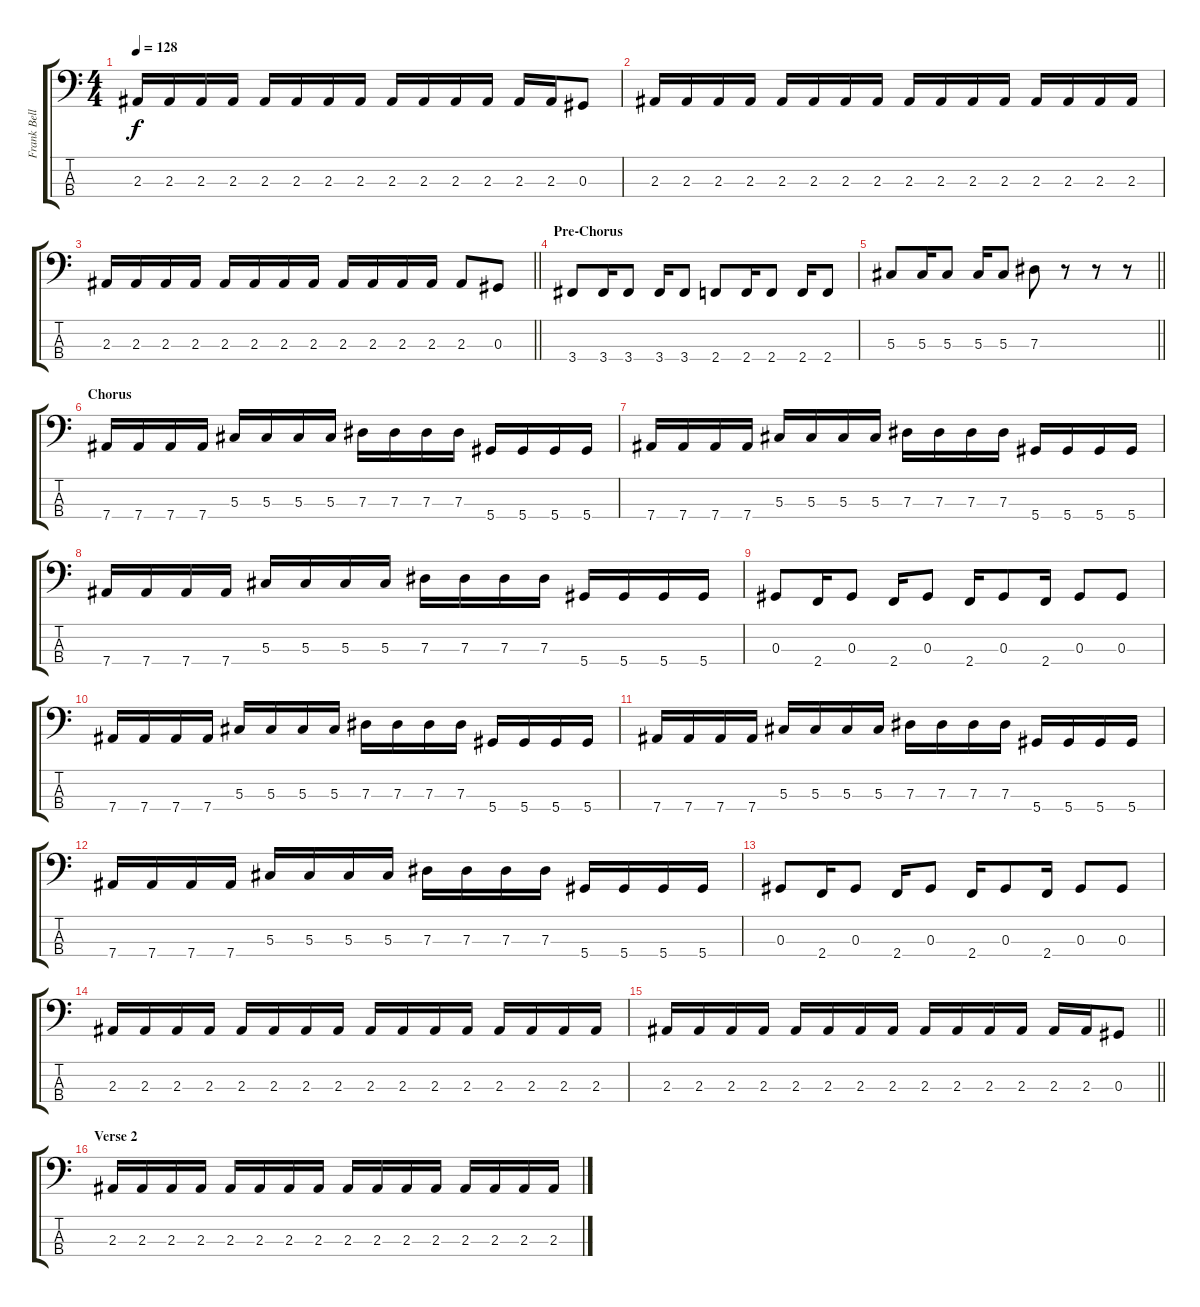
\track ("Frank Bello (Bass)" "Frank Bell") {instrument electricbassfinger}
\staff {score tabs}
\tuning (Gb2 Db2 Ab1 Eb1) {hide}
\ts (4 4)
\tempo 128
\clef f4
\ks c
2.3.16{dy f} 2.3.16 2.3.16 2.3.16 2.3.16 2.3.16 2.3.16 2.3.16 2.3.16 2.3.16 2.3.16 2.3.16 2.3.16 2.3.16 0.3.8 |
2.3.16 2.3.16 2.3.16 2.3.16 2.3.16 2.3.16 2.3.16 2.3.16 2.3.16 2.3.16 2.3.16 2.3.16 2.3.16 2.3.16 2.3.16 2.3.16 |
\barLineRight lightlight
2.3.16 2.3.16 2.3.16 2.3.16 2.3.16 2.3.16 2.3.16 2.3.16 2.3.16 2.3.16 2.3.16 2.3.16 2.3.8 0.3.8 |
\section ("" "Pre-Chorus")
3.4.8 3.4.16 3.4.8 3.4.16 3.4.8 2.4.8 2.4.16 2.4.8 2.4.16 2.4.8 |
\barLineRight lightlight
5.3.8 5.3.16 5.3.8 5.3.16 5.3.8 7.3.8 r.8 r.8 r.8 |
\section ("" "Chorus")
7.4.16{instrument electricbasspick} 7.4.16 7.4.16 7.4.16 5.3.16 5.3.16 5.3.16 5.3.16 7.3.16 7.3.16 7.3.16 7.3.16 5.4.16 5.4.16 5.4.16 5.4.16 |
7.4.16 7.4.16 7.4.16 7.4.16 5.3.16 5.3.16 5.3.16 5.3.16 7.3.16 7.3.16 7.3.16 7.3.16 5.4.16 5.4.16 5.4.16 5.4.16 |
7.4.16 7.4.16 7.4.16 7.4.16 5.3.16 5.3.16 5.3.16 5.3.16 7.3.16 7.3.16 7.3.16 7.3.16 5.4.16 5.4.16 5.4.16 5.4.16 |
0.3.8 2.4.16 0.3.8 2.4.16 0.3.8 2.4.16 0.3.8 2.4.16 0.3.8 0.3.8 |
7.4.16 7.4.16 7.4.16 7.4.16 5.3.16 5.3.16 5.3.16 5.3.16 7.3.16 7.3.16 7.3.16 7.3.16 5.4.16 5.4.16 5.4.16 5.4.16 |
7.4.16 7.4.16 7.4.16 7.4.16 5.3.16 5.3.16 5.3.16 5.3.16 7.3.16 7.3.16 7.3.16 7.3.16 5.4.16 5.4.16 5.4.16 5.4.16 |
7.4.16 7.4.16 7.4.16 7.4.16 5.3.16 5.3.16 5.3.16 5.3.16 7.3.16 7.3.16 7.3.16 7.3.16 5.4.16 5.4.16 5.4.16 5.4.16 |
0.3.8 2.4.16 0.3.8 2.4.16 0.3.8 2.4.16 0.3.8 2.4.16 0.3.8 0.3.8 |
2.3.16{instrument electricbassfinger} 2.3.16 2.3.16 2.3.16 2.3.16 2.3.16 2.3.16 2.3.16 2.3.16 2.3.16 2.3.16 2.3.16 2.3.16 2.3.16 2.3.16 2.3.16 |
\barLineRight lightlight
2.3.16 2.3.16 2.3.16 2.3.16 2.3.16 2.3.16 2.3.16 2.3.16 2.3.16 2.3.16 2.3.16 2.3.16 2.3.16 2.3.16 0.3.8 |
\section ("" "Verse 2")
2.3.16 2.3.16 2.3.16 2.3.16 2.3.16 2.3.16 2.3.16 2.3.16 2.3.16 2.3.16 2.3.16 2.3.16 2.3.16 2.3.16 2.3.16 2.3.16
